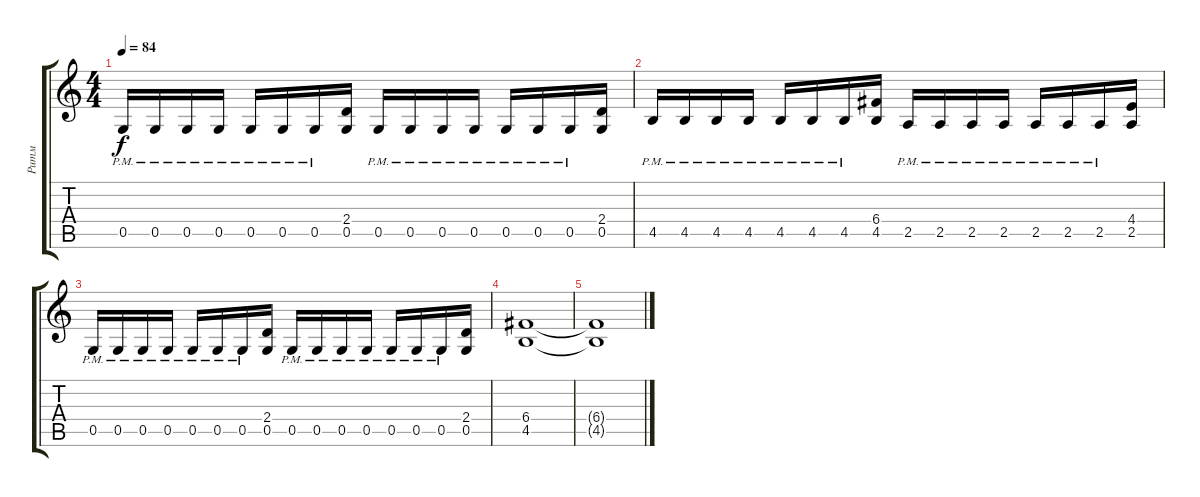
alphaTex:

\track ("Ритм" "Ритм") {instrument distortionguitar}
\staff {score tabs}
\tuning (D4 A3 F3 C3 G2 D2) {hide}
\ts (4 4)
\tempo 84
\clef g2
\ks c
0.5{pm}.16{dy f} 0.5{pm}.16 0.5{pm}.16 0.5{pm}.16 0.5{pm}.16 0.5{pm}.16 0.5{pm}.16 (2.4 0.5).16 0.5{pm}.16 0.5{pm}.16 0.5{pm}.16 0.5{pm}.16 0.5{pm}.16 0.5{pm}.16 0.5{pm}.16 (2.4 0.5).16 |
4.5{pm}.16 4.5{pm}.16 4.5{pm}.16 4.5{pm}.16 4.5{pm}.16 4.5{pm}.16 4.5{pm}.16 (6.4 4.5).16 2.5{pm}.16 2.5{pm}.16 2.5{pm}.16 2.5{pm}.16 2.5{pm}.16 2.5{pm}.16 2.5{pm}.16 (4.4 2.5).16 |
0.5{pm}.16 0.5{pm}.16 0.5{pm}.16 0.5{pm}.16 0.5{pm}.16 0.5{pm}.16 0.5{pm}.16 (2.4 0.5).16 0.5{pm}.16 0.5{pm}.16 0.5{pm}.16 0.5{pm}.16 0.5{pm}.16 0.5{pm}.16 0.5{pm}.16 (2.4 0.5).16 |
(6.4 4.5).1 |
(6.4{t} 4.5{t}).1
